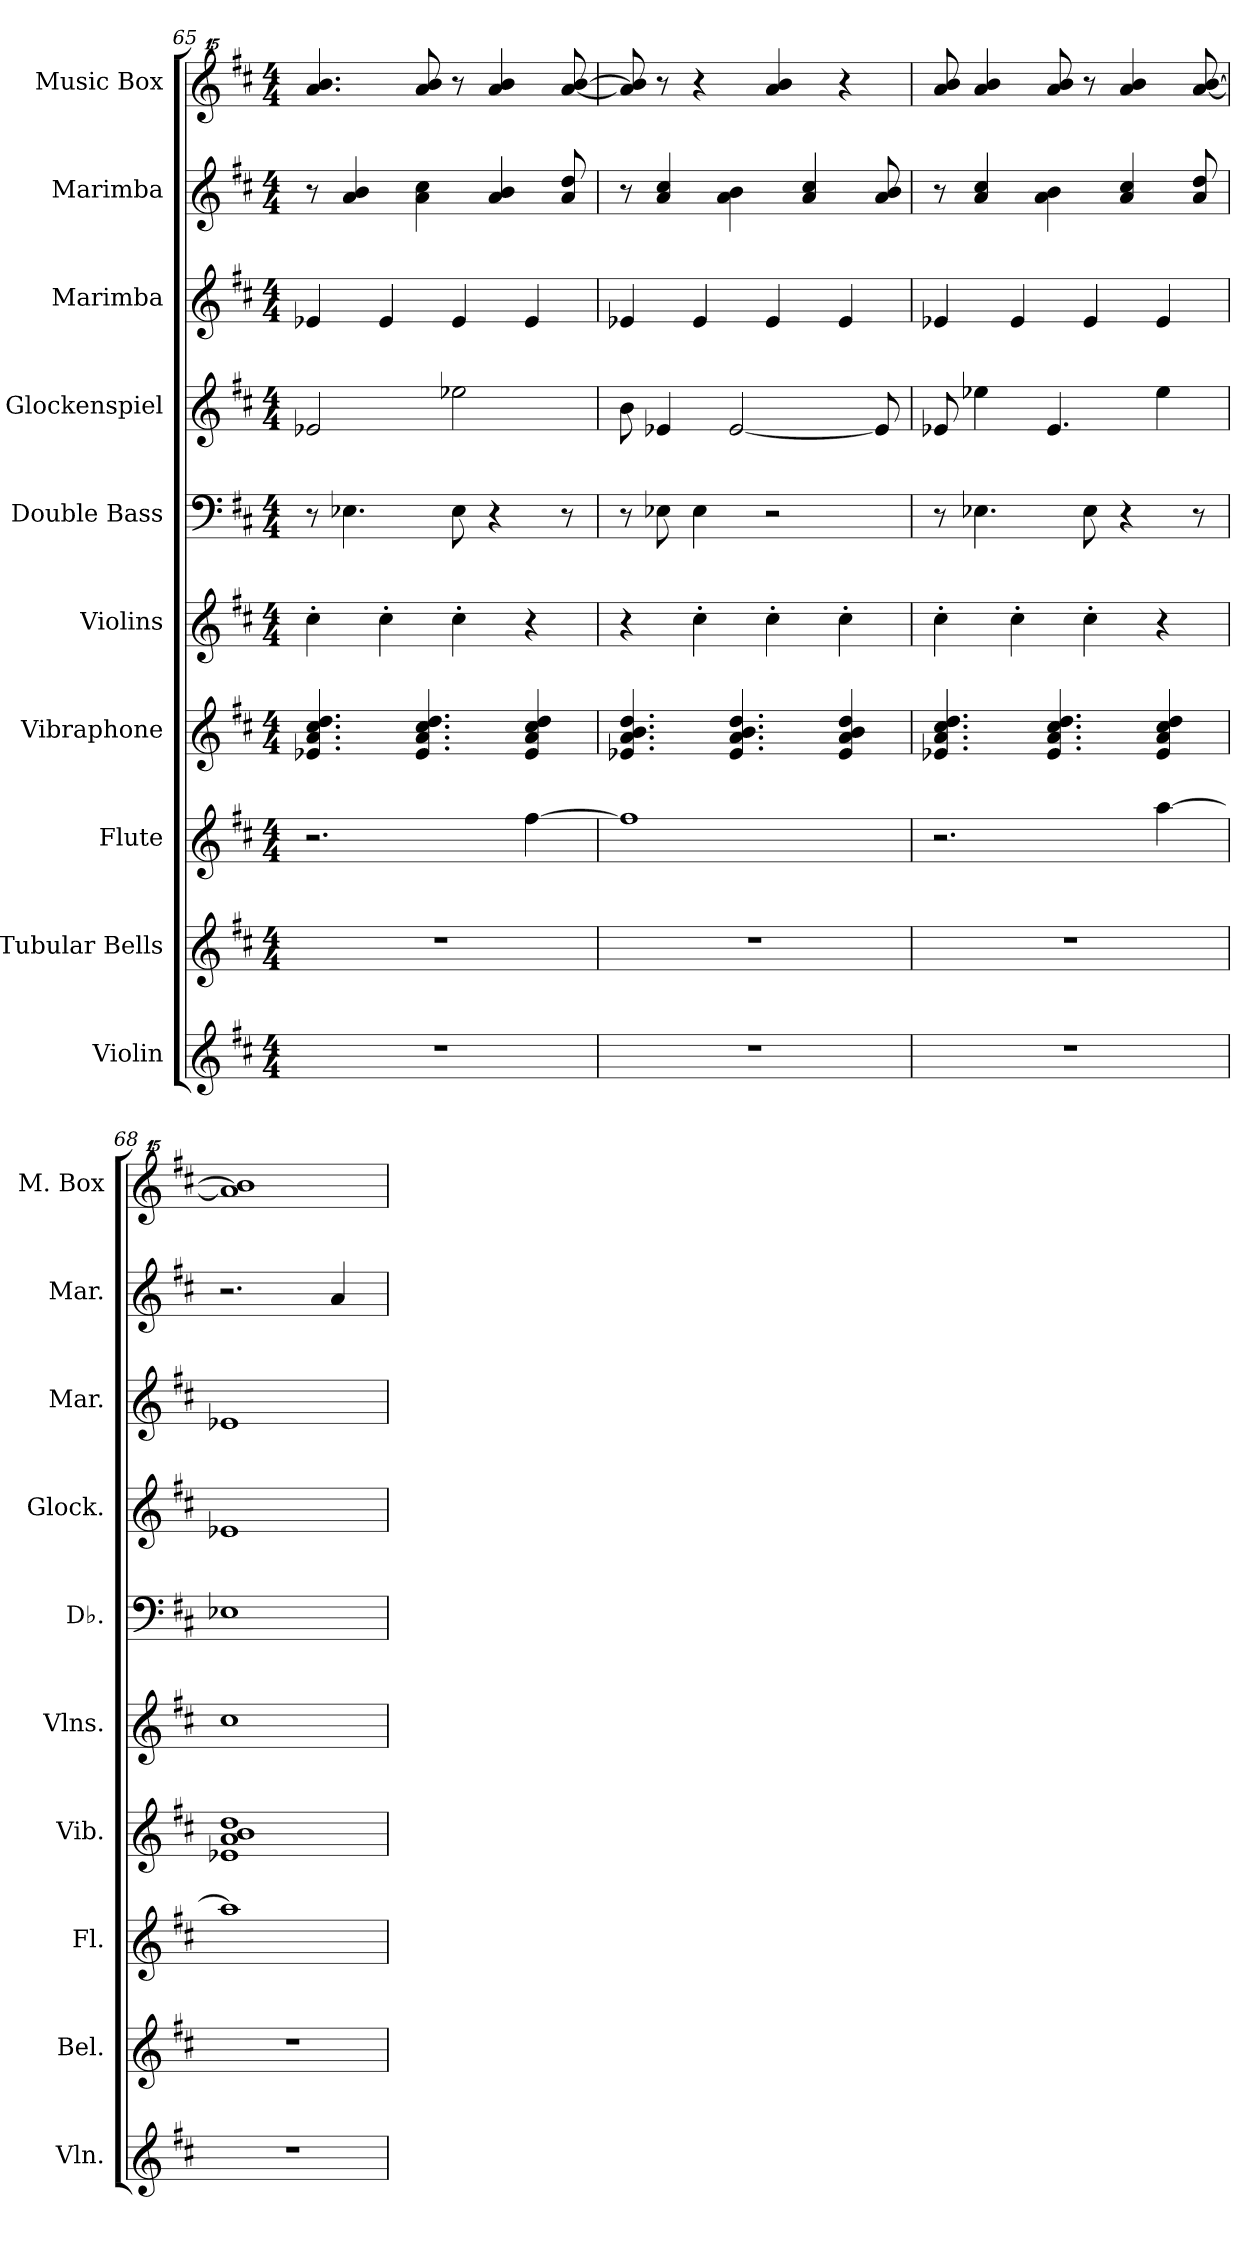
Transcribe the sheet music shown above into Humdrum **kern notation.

**kern	**kern	**kern	**kern	**kern	**kern	**kern	**kern	**kern	**kern
*part10	*part9	*part8	*part7	*part6	*part5	*part4	*part3	*part2	*part1
*staff10	*staff9	*staff8	*staff7	*staff6	*staff5	*staff4	*staff3	*staff2	*staff1
*I"Violin	*I"Tubular Bells	*I"Flute	*I"Vibraphone	*I"Violins	*I"Double Bass	*I"Glockenspiel	*I"Marimba	*I"Marimba	*I"Music Box
*I'Vln.	*I'Bel.	*I'Fl.	*I'Vib.	*I'Vlns.	*I'Db.	*I'Glock.	*I'Mar.	*I'Mar.	*I'M. Box
*clefG2	*clefG2	*clefG2	*clefG2	*clefG2	*clefF4	*clefG2	*clefG2	*clefG2	*clefG^^2
*	*	*	*	*	*ITrd7c12	*ITrd-14c-24	*	*	*
*k[f#c#]	*k[f#c#]	*k[f#c#]	*k[f#c#]	*k[f#c#]	*k[f#c#]	*k[f#c#]	*k[f#c#]	*k[f#c#]	*k[f#c#]
*M4/4	*M4/4	*M4/4	*M4/4	*M4/4	*M4/4	*M4/4	*M4/4	*M4/4	*M4/4
=65	=65	=65	=65	=65	=65	=65	=65	=65	=65
1r	1r	2.r	4.e-X/ 4.a/ 4.cc#/ 4.dd/	4cc#'\	8r	2eee-X/	4e-X/	8r	4.aaa/ 4.bbb/
.	.	.	.	.	4.EE-X\	.	.	4a/ 4b/	.
.	.	.	.	4cc#'\	.	.	4e-/	.	.
.	.	.	4.e-/ 4.a/ 4.cc#/ 4.dd/	.	.	.	.	4a\ 4cc#\	8aaa/ 8bbb/
.	.	.	.	4cc#'\	8EE-\	2eeee-X\	4e-/	.	8r
.	.	.	.	.	4r	.	.	4a/ 4b/	4aaa/ 4bbb/
.	.	[4ff#\	4e-/ 4a/ 4cc#/ 4dd/	4r	.	.	4e-/	.	.
.	.	.	.	.	8r	.	.	8a/ 8dd/	[8aaa/ [8bbb/
=66	=66	=66	=66	=66	=66	=66	=66	=66	=66
1r	1r	1ff#]	4.e-X/ 4.a/ 4.b/ 4.dd/	4r	8r	8bbb\	4e-X/	8r	8aaa/] 8bbb/]
.	.	.	.	.	8EE-X\	4eee-X/	.	4a/ 4cc#/	8r
.	.	.	.	4cc#'\	4EE-\	.	4e-/	.	4r
.	.	.	4.e-/ 4.a/ 4.b/ 4.dd/	.	.	[2eee-/	.	4a\ 4b\	.
.	.	.	.	4cc#'\	2r	.	4e-/	.	4aaa/ 4bbb/
.	.	.	.	.	.	.	.	4a/ 4cc#/	.
.	.	.	4e-/ 4a/ 4b/ 4dd/	4cc#'\	.	.	4e-/	.	4r
.	.	.	.	.	.	8eee-/]	.	8a/ 8b/	.
=67	=67	=67	=67	=67	=67	=67	=67	=67	=67
1r	1r	2.r	4.e-X/ 4.a/ 4.cc#/ 4.dd/	4cc#'\	8r	8eee-X/	4e-X/	8r	8aaa/ 8bbb/
.	.	.	.	.	4.EE-X\	4eeee-X\	.	4a/ 4cc#/	4aaa/ 4bbb/
.	.	.	.	4cc#'\	.	.	4e-/	.	.
.	.	.	4.e-/ 4.a/ 4.cc#/ 4.dd/	.	.	4.eee-/	.	4a\ 4b\	8aaa/ 8bbb/
.	.	.	.	4cc#'\	8EE-\	.	4e-/	.	8r
.	.	.	.	.	4r	.	.	4a/ 4cc#/	4aaa/ 4bbb/
.	.	[4aa\	4e-/ 4a/ 4cc#/ 4dd/	4r	.	4eeee-\	4e-/	.	.
.	.	.	.	.	8r	.	.	8a/ 8dd/	[8aaa/ [8bbb/
=68	=68	=68	=68	=68	=68	=68	=68	=68	=68
1r	1r	1aa]	1e-X 1a 1b 1dd	1cc#	1EE-X	1eee-X	1e-X	2.r	1aaa] 1bbb]
.	.	.	.	.	.	.	.	4a/	.
=	=	=	=	=	=	=	=	=	=
*-	*-	*-	*-	*-	*-	*-	*-	*-	*-
